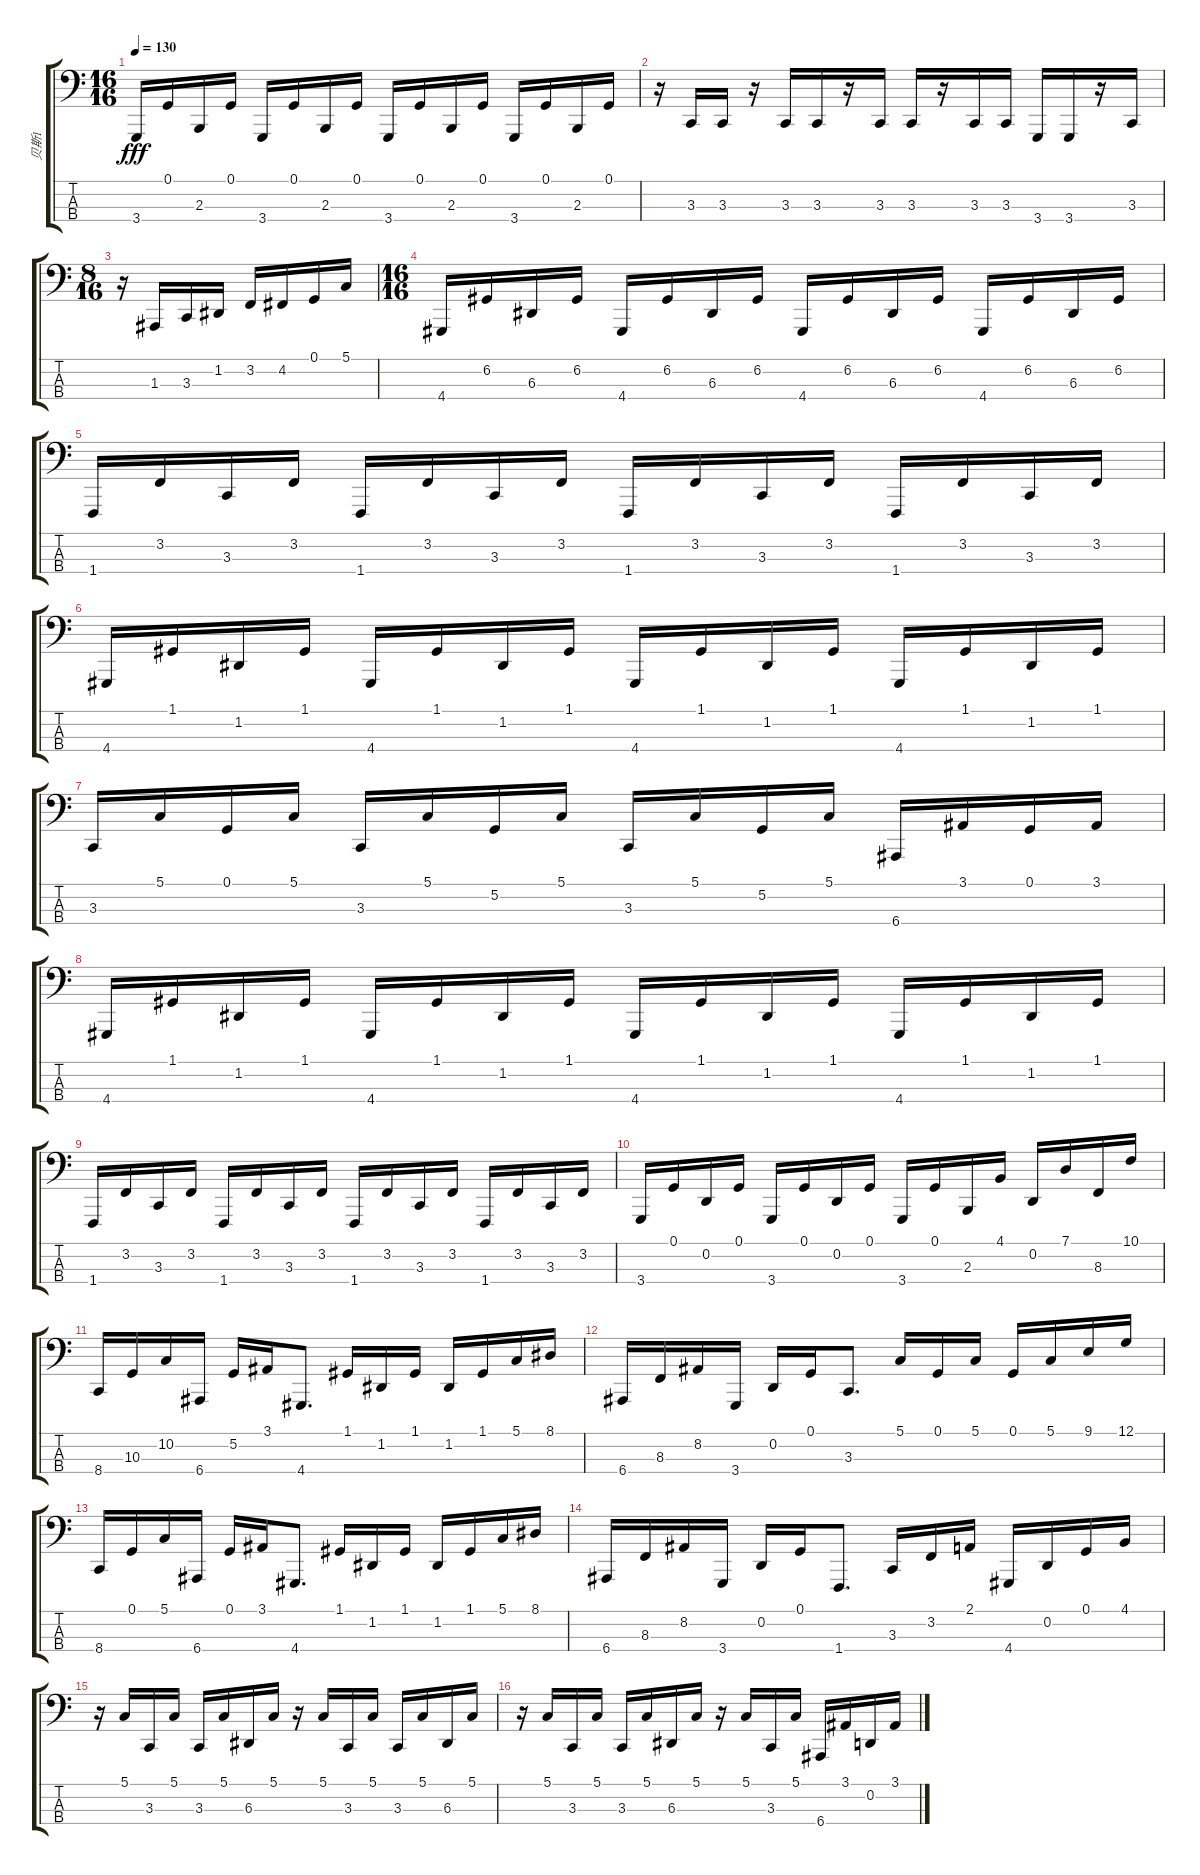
\track ("贝斯1" "贝斯1") {instrument harpsichord}
\staff {score tabs}
\tuning (G2 D2 A1 E1) {hide}
\ts (16 16)
\tempo 130
\clef f4
\ks c
3.4.16{dy fff} 0.1.16 2.3.16 0.1.16 3.4.16 0.1.16 2.3.16 0.1.16 3.4.16 0.1.16 2.3.16 0.1.16 3.4.16 0.1.16 2.3.16 0.1.16 |
r.16 3.3.16 3.3.16 r.16 3.3.16 3.3.16 r.16 3.3.16 3.3.16 r.16 3.3.16 3.3.16 3.4.16 3.4.16 r.16 3.3.16 |
\ts (8 16)
r.16 1.3.16 3.3.16 1.2.16 3.2.16 4.2.16 0.1.16 5.1.16 |
\ts (16 16)
4.4.16 6.2.16 6.3.16 6.2.16 4.4.16 6.2.16 6.3.16 6.2.16 4.4.16 6.2.16 6.3.16 6.2.16 4.4.16 6.2.16 6.3.16 6.2.16 |
1.4.16 3.2.16 3.3.16 3.2.16 1.4.16 3.2.16 3.3.16 3.2.16 1.4.16 3.2.16 3.3.16 3.2.16 1.4.16 3.2.16 3.3.16 3.2.16 |
4.4.16 1.1.16 1.2.16 1.1.16 4.4.16 1.1.16 1.2.16 1.1.16 4.4.16 1.1.16 1.2.16 1.1.16 4.4.16 1.1.16 1.2.16 1.1.16 |
3.3.16 5.1.16 0.1.16 5.1.16 3.3.16 5.1.16 5.2.16 5.1.16 3.3.16 5.1.16 5.2.16 5.1.16 6.4.16 3.1.16 0.1.16 3.1.16 |
4.4.16 1.1.16 1.2.16 1.1.16 4.4.16 1.1.16 1.2.16 1.1.16 4.4.16 1.1.16 1.2.16 1.1.16 4.4.16 1.1.16 1.2.16 1.1.16 |
1.4.16 3.2.16 3.3.16 3.2.16 1.4.16 3.2.16 3.3.16 3.2.16 1.4.16 3.2.16 3.3.16 3.2.16 1.4.16 3.2.16 3.3.16 3.2.16 |
3.4.16 0.1.16 0.2.16 0.1.16 3.4.16 0.1.16 0.2.16 0.1.16 3.4.16 0.1.16 2.3.16 4.1.16 0.2.16 7.1.16 8.3.16 10.1.16 |
8.4.16 10.3.16 10.2.16 6.4.16 5.2.16 3.1.16 4.4.8{d} 1.1.16 1.2.16 1.1.16 1.2.16 1.1.16 5.1.16 8.1.16 |
6.4.16 8.3.16 8.2.16 3.4.16 0.2.16 0.1.16 3.3.8{d} 5.1.16 0.1.16 5.1.16 0.1.16 5.1.16 9.1.16 12.1.16 |
8.4.16 0.1.16 5.1.16 6.4.16 0.1.16 3.1.16 4.4.8{d} 1.1.16 1.2.16 1.1.16 1.2.16 1.1.16 5.1.16 8.1.16 |
6.4.16 8.3.16 8.2.16 3.4.16 0.2.16 0.1.16 1.4.8{d} 3.3.16 3.2.16 2.1.16 4.4.16 0.2.16 0.1.16 4.1.16 |
r.16 5.1.16 3.3.16 5.1.16 3.3.16 5.1.16 6.3.16 5.1.16 r.16 5.1.16 3.3.16 5.1.16 3.3.16 5.1.16 6.3.16 5.1.16 |
r.16 5.1.16 3.3.16 5.1.16 3.3.16 5.1.16 6.3.16 5.1.16 r.16 5.1.16 3.3.16 5.1.16 6.4.16 3.1.16 0.2.16 3.1.16
